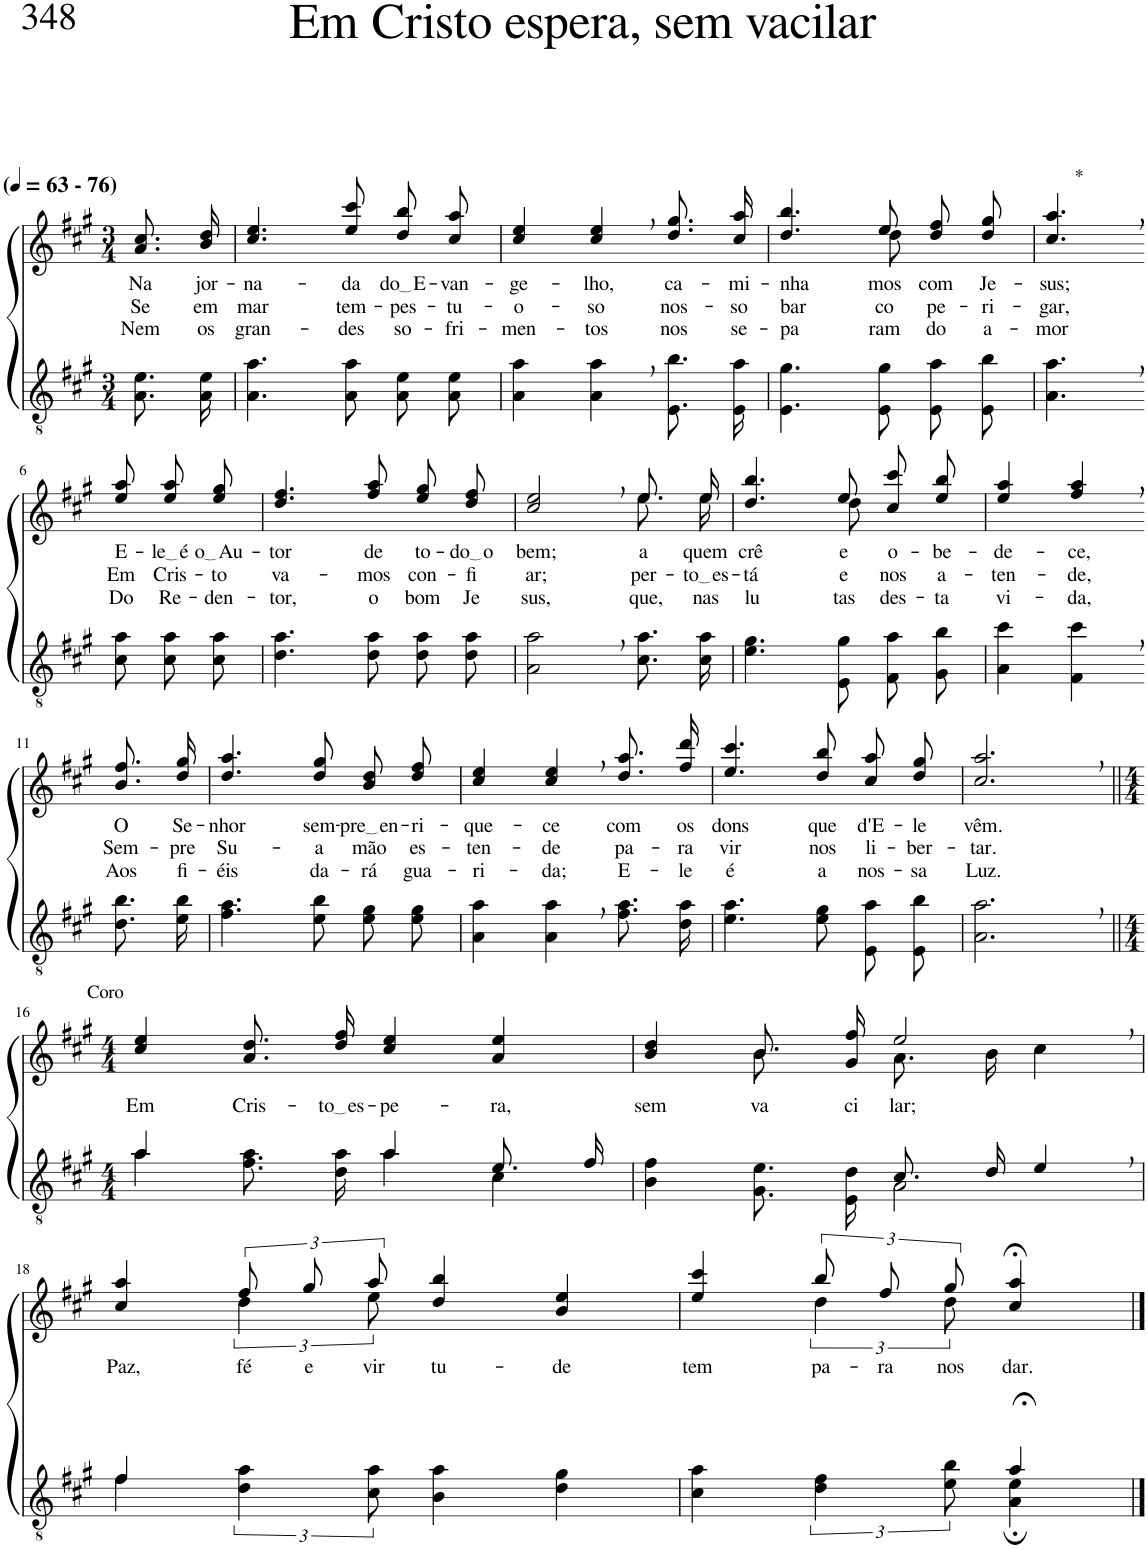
**kern	**kern	**text	**text	**text
*part2	*part1	*part1	*part1	*part1
*staff2	*staff1	*staff1	*staff1	*staff1
*I"Parte III e IV	*I"Parte I e II	*	*	*
*clefGv2	*clefG2	*	*	*
*Trd5c9	*Trd5c9	*	*	*
*k[f#c#g#]	*k[f#c#g#]	*	*	*
*M3/4	*M3/4	*	*	*
*MM63	*MM63	*	*	*
=1	=1	=1	=1	=1
!	!LO:TX:a:B:t=(	!	!	!
!	!LO:TX:a:B:t=- 76)	!	!	!
!	!	!LO:LY:b	!LO:LY:b	!LO:LY:b
8.A\ 8.e\L	8.a\ 8.cc#\L	Na	Se	Nem
!	!	!LO:LY:b	!LO:LY:b	!LO:LY:b
16A\ 16e\Jk	16b\ 16dd\Jk	jor-	em	os
=2	=2	=2	=2	=2
!	!	!LO:LY:b	!LO:LY:b	!LO:LY:b
4.A\ 4.a\	4.cc#/ 4.ee/	-na-	mar	gran-
!	!	!LO:LY:b	!LO:LY:b	!LO:LY:b
8A\ 8a\	8ee/ 8ccc#/	-da	tem-	-des
!	!	!LO:LY:b	!LO:LY:b	!LO:LY:b
8A\ 8e\L	8dd\ 8bb\L	do E	-pes-	so-
!	!	!LO:LY:b	!LO:LY:b	!LO:LY:b
8A\ 8e\J	8cc#\ 8aa\J	-van-	-tu-	-fri-
=3	=3	=3	=3	=3
!	!	!LO:LY:b	!LO:LY:b	!LO:LY:b
4A\ 4a\	4cc#/ 4ee/	-ge-	-o-	-men-
!	!	!LO:LY:b	!LO:LY:b	!LO:LY:b
4A\, 4a\,	4cc#/, 4ee/,	-lho,	-so	-tos
!	!	!LO:LY:b	!LO:LY:b	!LO:LY:b
8.E\ 8.b\L	8.dd\ 8.gg#\L	ca-	nos-	nos
!	!	!LO:LY:b	!LO:LY:b	!LO:LY:b
16E\ 16a\Jk	16cc#\ 16aa\Jk	-mi-	-so	se-
=4	=4	=4	=4	=4
!	!	!LO:LY:b	!LO:LY:b	!LO:LY:b
*	*^	*	*	*
4.E\ 4.g#\	4.dd/ 4.bb/	4.ryy	-nha-	bar-	-pa-
!	!	!	!LO:LY:b	!LO:LY:b	!LO:LY:b
8E\ 8g#\	8ee/	8dd\	-mos	-co	-ram
!	!	!	!LO:LY:b	!LO:LY:b	!LO:LY:b
8E\ 8a\L	8dd\ 8ff#\L	4ryy	com	pe-	do
!	!	!	!LO:LY:b	!LO:LY:b	!LO:LY:b
8E\ 8b\J	8dd\ 8gg#\J	.	Je-	-ri-	a-
*	*v	*v	*	*	*
=5	=5	=5	=5	=5
!	!LO:TX:a:t=*	!	!	!
!	!	!LO:LY:b	!LO:LY:b	!LO:LY:b
4.A\, 4.a\,	4.cc#/, 4.aa/,	-sus;	-gar,	-mor
!!LO:LB:g=z
=6-	=6-	=6-	=6-	=6-
!	!	!LO:LY:b	!LO:LY:b	!LO:LY:b
8c#\ 8a\	8ee/ 8aa/	E-	Em	Do
!	!	!LO:LY:b	!LO:LY:b	!LO:LY:b
8c#\ 8a\L	8ee\ 8aa\L	le é	Cris-	Re-
!	!	!LO:LY:b	!LO:LY:b	!LO:LY:b
8c#\ 8a\J	8ee\ 8gg#\J	o Au	-to	-den-
=7	=7	=7	=7	=7
!	!	!LO:LY:b	!LO:LY:b	!LO:LY:b
4.d\ 4.a\	4.dd/ 4.ff#/	-tor	va-	-tor,
!	!	!LO:LY:b	!LO:LY:b	!LO:LY:b
8d\ 8a\	8ff#/ 8aa/	de	-mos	o
!	!	!LO:LY:b	!LO:LY:b	!LO:LY:b
8d\ 8a\L	8ee\ 8gg#\L	to-	con-	bom
!	!	!LO:LY:b	!LO:LY:b	!LO:LY:b
8d\ 8a\J	8dd\ 8ff#\J	do o	-fi-	Je-
=8	=8	=8	=8	=8
*	*^	*	*	*
!	!	!	!LO:LY:b	!LO:LY:b	!LO:LY:b
2A\, 2a\,	2ryy	2cc#/ 2ee/	bem;	-ar;	-sus,
!	!	!	!LO:LY:b	!LO:LY:b	!LO:LY:b
8.c#\ 8.a\L	8.ee\L	8.ee/L	a	per-	que,
!	!	!	!LO:LY:b	!LO:LY:b	!LO:LY:b
16c#\ 16a\Jk	16ee\Jk	16ee/Jk	quem	to es	nas
=9	=9	=9	=9	=9	=9
!	!	!	!LO:LY:b	!LO:LY:b	!LO:LY:b
4.e\ 4.g#\	4.dd/ 4.bb/	4.ryy	crê	-tá	lu-
!	!	!	!LO:LY:b	!LO:LY:b	!LO:LY:b
8E\ 8g#\	8ee/	8dd\	e	e	-tas
!	!	!	!LO:LY:b	!LO:LY:b	!LO:LY:b
8F#\ 8a\L	8cc#\ 8ccc#\L	4ryy	o-	nos	des-
!	!	!	!LO:LY:b	!LO:LY:b	!LO:LY:b
8G#\ 8b\J	8ee\ 8bb\J	.	-be-	a-	-ta
*	*v	*v	*	*	*
=10	=10	=10	=10	=10
!	!	!LO:LY:b	!LO:LY:b	!LO:LY:b
4A\ 4cc#\	4ee/ 4aa/	-de-	-ten-	vi-
!	!	!LO:LY:b	!LO:LY:b	!LO:LY:b
4F#\, 4cc#\,	4ff#/, 4aa/,	-ce,	-de,	-da,
!!LO:LB:g=z
=11-	=11-	=11-	=11-	=11-
!	!	!LO:LY:b	!LO:LY:b	!LO:LY:b
8.d\ 8.b\L	8.b\ 8.ff#\L	O	Sem-	Aos
!	!	!LO:LY:b	!LO:LY:b	!LO:LY:b
16e\ 16b\Jk	16dd\ 16gg#\Jk	Se-	-pre	fi-
=12	=12	=12	=12	=12
!	!	!LO:LY:b	!LO:LY:b	!LO:LY:b
4.f#\ 4.a\	4.dd/ 4.aa/	-nhor	Su-	-éis
!	!	!LO:LY:b	!LO:LY:b	!LO:LY:b
8e\ 8b\	8dd/ 8gg#/	sem-	-a	da-
!	!	!LO:LY:b	!LO:LY:b	!LO:LY:b
8e\ 8g#\L	8b\ 8dd\L	pre en	mão	-rá
!	!	!LO:LY:b	!LO:LY:b	!LO:LY:b
8e\ 8g#\J	8dd\ 8ff#\J	-ri-	es-	gua-
=13	=13	=13	=13	=13
!	!	!LO:LY:b	!LO:LY:b	!LO:LY:b
4A\ 4a\	4cc#/ 4ee/	-que-	-ten-	-ri-
!	!	!LO:LY:b	!LO:LY:b	!LO:LY:b
4A\, 4a\,	4cc#/, 4ee/,	-ce	-de	-da;
!	!	!LO:LY:b	!LO:LY:b	!LO:LY:b
8.f#\ 8.a\L	8.dd\ 8.aa\L	com	pa-	E-
!	!	!LO:LY:b	!LO:LY:b	!LO:LY:b
16d\ 16a\Jk	16ff#\ 16ddd\Jk	os	-ra	-le
=14	=14	=14	=14	=14
!	!	!LO:LY:b	!LO:LY:b	!LO:LY:b
4.e\ 4.a\	4.ee/ 4.ccc#/	dons	vir	é
!	!	!LO:LY:b	!LO:LY:b	!LO:LY:b
8e\ 8g#\	8dd/ 8bb/	que	nos	a
!	!	!LO:LY:b	!LO:LY:b	!LO:LY:b
8E\ 8a\L	8cc#\ 8aa\L	d'E-	li-	nos-
!	!	!LO:LY:b	!LO:LY:b	!LO:LY:b
8E\ 8b\J	8dd\ 8gg#\J	-le	-ber-	-sa
=15	=15	=15	=15	=15
!	!	!LO:LY:b	!LO:LY:b	!LO:LY:b
2.A\, 2.a\,	2.cc#/, 2.aa/,	vêm.	-tar.	Luz.
!!LO:LB:g=z
=16||	=16||	=16||	=16||	=16||
*M4/4	*M4/4	*	*	*
*^	*	*	*	*
!	!	!LO:TX:a:t=Coro	!	!	!
!	!	!	!LO:LY:b	!	!
4a/	4a\	4cc#/ 4ee/	Em	.	.
!	!	!	!LO:LY:b	!	!
4ryy	8.f#\ 8.a\L	8.a\ 8.dd\L	Cris-	.	.
!	!	!	!LO:LY:b	!	!
.	16d\ 16a\Jk	16dd\ 16ff#\Jk	to es	.	.
!	!	!	!LO:LY:b	!	!
4a/	4a\	4cc#/ 4ee/	-pe-	.	.
!	!	!	!LO:LY:b	!	!
8.e/L	4c#\	4a/ 4ee/	-ra,	.	.
16f#/Jk	.	.	.	.	.
=17	=17	=17	=17	=17	=17
!	!	!	!LO:LY:b	!	!
*	*	*^	*	*	*
2ryy	4B\ 4f#\	4b/ 4dd/	4ryy	sem	.	.
!	!	!	!	!LO:LY:b	!	!
.	8.G#\ 8.e\L	8.b\L	8.b\	va-	.	.
!	!	!	!	!LO:LY:b	!	!
.	16E\ 16d\Jk	16g#\ 16ff#\Jk	16ryy	-ci-	.	.
!	!	!	!	!LO:LY:b	!	!
8.c#/L	2A\	2ee,/	8.a\L	-lar;	.	.
16d/Jk	.	.	16b\Jk	.	.	.
4e,/	.	.	4cc#\	.	.	.
!!LO:LB:g=z	!!
=18	=18	=18	=18	=18	=18	=18
!	!	!	!	!LO:LY:b	!	!
4f#/	4f#\	4cc#/ 4aa/	4ryy	Paz,	.	.
!	!	!	!	!LO:LY:b	!	!
2.ryy	6d\ 6a\	12ff#/L	6dd\	fé	.	.
!	!	!	!	!LO:LY:b	!	!
.	.	12gg#/	.	e	.	.
!	!	!	!	!LO:LY:b	!	!
.	12c#\ 12a\	12aa/J	12ee\	vir-	.	.
!	!	!	!	!LO:LY:b	!	!
.	4B\ 4a\	4dd/ 4bb/	2ryy	-tu-	.	.
!	!	!	!	!LO:LY:b	!	!
.	4d\ 4g#\	4b/ 4ee/	.	-de	.	.
=19	=19	=19	=19	=19	=19	=19
!	!	!	!	!LO:LY:b	!	!
2ryy	4c#\ 4a\	4ee/ 4ccc#/	4ryy	tem	.	.
!	!	!	!	!LO:LY:b	!	!
.	6d\ 6f#\	12bb/L	6dd\	pa-	.	.
!	!	!	!	!LO:LY:b	!	!
.	.	12ff#/	.	-ra	.	.
!	!	!	!	!LO:LY:b	!	!
.	12e\ 12b\	12gg#/J	12dd\	nos	.	.
!	!	!	!	!LO:LY:b	!	!
4a;</	4A\; 4e\;	4cc#/;< 4aa/;<	4ryy	dar.	.	.
*v	*v	*	*	*	*	*
*	*v	*v	*	*	*
==	==	==	==	==
*-	*-	*-	*-	*-
